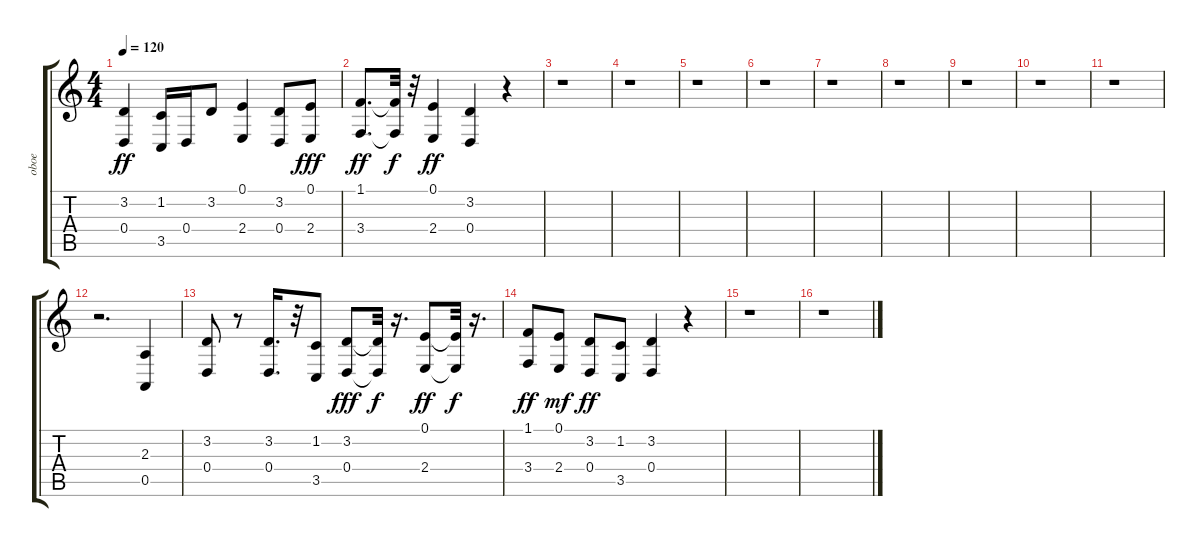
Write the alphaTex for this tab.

\track ("oboe" "oboe") {instrument oboe}
\staff {score tabs}
\tuning (E4 B3 G3 D3 A2 E2) {hide}
\ts (4 4)
\tempo 120
\clef g2
\ks c
(3.2 0.4).4{dy ff} (1.2 3.5).16 0.4.16 3.2.8 (0.1 2.4).4 (3.2 0.4).8 (0.1 2.4).8{dy fff} |
(1.1 3.4).8{d dy ff} (1.1{t} 3.4{t}).32{dy f} r.32 (0.1 2.4).4{dy ff} (3.2 0.4).4 r.4 |
r.1 |
r.1 |
r.1 |
r.1 |
r.1 |
r.1 |
r.1 |
r.1 |
r.1 |
r.2{d} (2.3 0.5).4 |
(3.2 0.4).8 r.8 (3.2 0.4).16{d} r.32 (1.2 3.5).8 (3.2 0.4).8{dy fff} (3.2{t} 0.4{t}).32{dy f} r.16{d} (0.1 2.4).8{dy ff} (0.1{t} 2.4{t}).32{dy f} r.16{d} |
(1.1 3.4).8{dy ff} (0.1 2.4).8{dy mf} (3.2 0.4).8{dy ff} (1.2 3.5).8 (3.2 0.4).4 r.4 |
r.1 |
r.1
